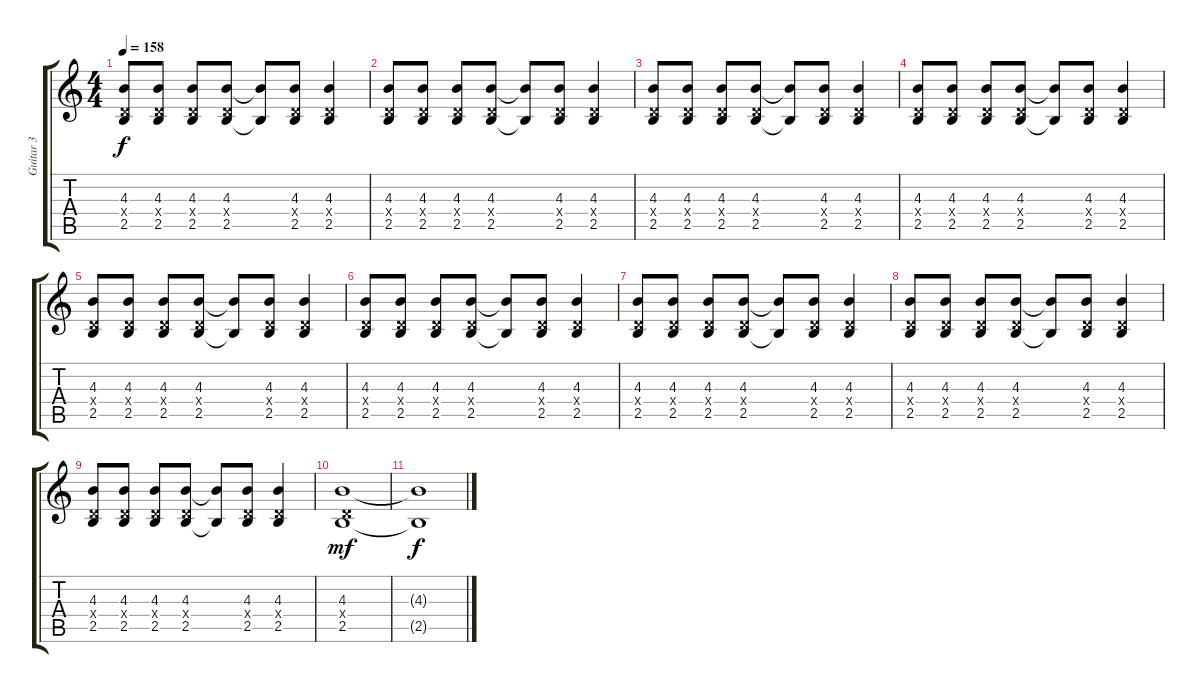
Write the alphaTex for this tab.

\track ("Guitar 3" "Guitar 3") {instrument distortionguitar}
\staff {score tabs}
\tuning (E4 B3 G3 D3 A2 E2) {hide}
\ts (4 4)
\tempo 158
\clef g2
\ks c
(4.3 0.4{x} 2.5).8{dy f} (4.3 0.4{x} 2.5).8 (4.3 0.4{x} 2.5).8 (4.3 0.4{x} 2.5).8 (4.3{t} 2.5{t}).8 (4.3 0.4{x} 2.5).8 (4.3 0.4{x} 2.5).4 |
(4.3 0.4{x} 2.5).8 (4.3 0.4{x} 2.5).8 (4.3 0.4{x} 2.5).8 (4.3 0.4{x} 2.5).8 (4.3{t} 2.5{t}).8 (4.3 0.4{x} 2.5).8 (4.3 0.4{x} 2.5).4 |
(4.3 0.4{x} 2.5).8 (4.3 0.4{x} 2.5).8 (4.3 0.4{x} 2.5).8 (4.3 0.4{x} 2.5).8 (4.3{t} 2.5{t}).8 (4.3 0.4{x} 2.5).8 (4.3 0.4{x} 2.5).4 |
(4.3 0.4{x} 2.5).8 (4.3 0.4{x} 2.5).8 (4.3 0.4{x} 2.5).8 (4.3 0.4{x} 2.5).8 (4.3{t} 2.5{t}).8 (4.3 0.4{x} 2.5).8 (4.3 0.4{x} 2.5).4 |
(4.3 0.4{x} 2.5).8 (4.3 0.4{x} 2.5).8 (4.3 0.4{x} 2.5).8 (4.3 0.4{x} 2.5).8 (4.3{t} 2.5{t}).8 (4.3 0.4{x} 2.5).8 (4.3 0.4{x} 2.5).4 |
(4.3 0.4{x} 2.5).8 (4.3 0.4{x} 2.5).8 (4.3 0.4{x} 2.5).8 (4.3 0.4{x} 2.5).8 (4.3{t} 2.5{t}).8 (4.3 0.4{x} 2.5).8 (4.3 0.4{x} 2.5).4 |
(4.3 0.4{x} 2.5).8 (4.3 0.4{x} 2.5).8 (4.3 0.4{x} 2.5).8 (4.3 0.4{x} 2.5).8 (4.3{t} 2.5{t}).8 (4.3 0.4{x} 2.5).8 (4.3 0.4{x} 2.5).4 |
(4.3 0.4{x} 2.5).8 (4.3 0.4{x} 2.5).8 (4.3 0.4{x} 2.5).8 (4.3 0.4{x} 2.5).8 (4.3{t} 2.5{t}).8 (4.3 0.4{x} 2.5).8 (4.3 0.4{x} 2.5).4 |
(4.3 0.4{x} 2.5).8 (4.3 0.4{x} 2.5).8 (4.3 0.4{x} 2.5).8 (4.3 0.4{x} 2.5).8 (4.3{t} 2.5{t}).8 (4.3 0.4{x} 2.5).8 (4.3 0.4{x} 2.5).4 |
(4.3 0.4{x} 2.5).1{dy mf} |
(4.3{t} 2.5{t}).1{dy f}
